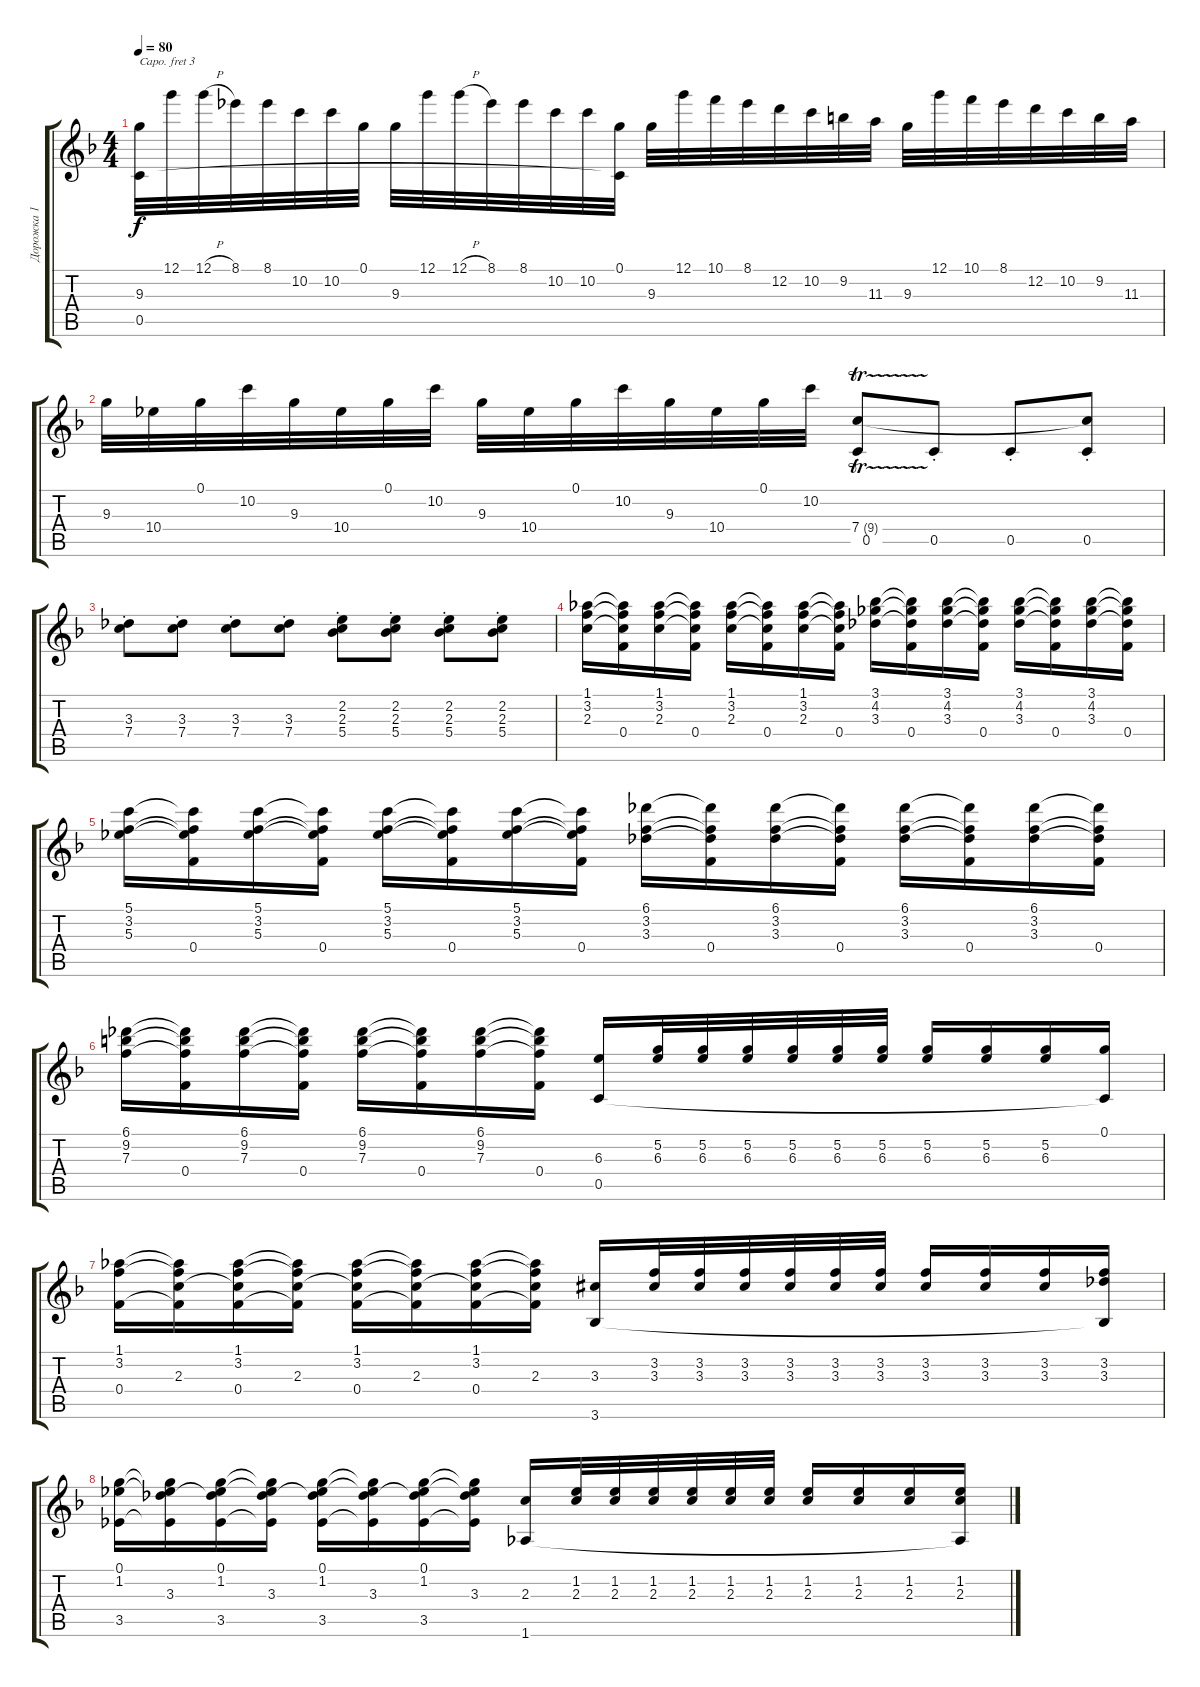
\track ("Дорожка 1" "Дорожка 1") {instrument acousticguitarnylon}
\staff {score tabs}
\capo 3
\tuning (E4 B3 G3 D3 A2 E2) {hide}
\ts (4 4)
\tempo 80
\clef g2
\ks dminor
(9.3 0.5).32{dy f} 12.1.32 12.1{h}.32 8.1.32 8.1.32 10.2.32 10.2.32 0.1.32 9.3.32 12.1.32 12.1{h}.32 8.1.32 8.1.32 10.2.32 10.2.32 (0.1 0.5{t}).32 9.3.32 12.1.32 10.1.32 8.1.32 12.2.32 10.2.32 9.2.32 11.3.32 9.3.32 12.1.32 10.1.32 8.1.32 12.2.32 10.2.32 9.2.32 11.3.32 |
9.3.32 10.4.32 0.1.32 10.2.32 9.3.32 10.4.32 0.1.32 10.2.32 9.3.32 10.4.32 0.1.32 10.2.32 9.3.32 10.4.32 0.1.32 10.2.32 (7.4{tr (9 64) st} 0.5{st}).8 0.5{st}.8 0.5{st}.8 (7.4{t} 0.5{st}).8 |
(3.3{st} 7.4{st}).8 (3.3{st} 7.4{st}).8 (3.3{st} 7.4{st}).8 (3.3{st} 7.4{st}).8 (2.2{st} 2.3{st} 5.4{st}).8 (2.2{st} 2.3{st} 5.4{st}).8 (2.2{st} 2.3{st} 5.4{st}).8 (2.2{st} 2.3{st} 5.4{st}).8 |
(1.1 3.2 2.3).16 (1.1{t} 3.2{t} 2.3{t} 0.4).16 (1.1 3.2 2.3).16 (1.1{t} 3.2{t} 2.3{t} 0.4).16 (1.1 3.2 2.3).16 (1.1{t} 3.2{t} 2.3{t} 0.4).16 (1.1 3.2 2.3).16 (1.1{t} 3.2{t} 2.3{t} 0.4).16 (3.1 4.2 3.3).16 (3.1{t} 4.2{t} 3.3{t} 0.4).16 (3.1 4.2 3.3).16 (3.1{t} 4.2{t} 3.3{t} 0.4).16 (3.1 4.2 3.3).16 (3.1{t} 4.2{t} 3.3{t} 0.4).16 (3.1 4.2 3.3).16 (3.1{t} 4.2{t} 3.3{t} 0.4).16 |
(5.1 3.2 5.3).16 (5.1{t} 3.2{t} 5.3{t} 0.4).16 (5.1 3.2 5.3).16 (5.1{t} 3.2{t} 5.3{t} 0.4).16 (5.1 3.2 5.3).16 (5.1{t} 3.2{t} 5.3{t} 0.4).16 (5.1 3.2 5.3).16 (5.1{t} 3.2{t} 5.3{t} 0.4).16 (6.1 3.2 3.3).16 (6.1{t} 3.2{t} 3.3{t} 0.4).16 (6.1 3.2 3.3).16 (6.1{t} 3.2{t} 3.3{t} 0.4).16 (6.1 3.2 3.3).16 (6.1{t} 3.2{t} 3.3{t} 0.4).16 (6.1 3.2 3.3).16 (6.1{t} 3.2{t} 3.3{t} 0.4).16 |
(6.1 9.2 7.3).16 (6.1{t} 9.2{t} 7.3{t} 0.4).16 (6.1 9.2 7.3).16 (6.1{t} 9.2{t} 7.3{t} 0.4).16 (6.1 9.2 7.3).16 (6.1{t} 9.2{t} 7.3{t} 0.4).16 (6.1 9.2 7.3).16 (6.1{t} 9.2{t} 7.3{t} 0.4).16 (6.3 0.5).16 (5.2 6.3).32 (5.2 6.3).32 (5.2 6.3).32 (5.2 6.3).32 (5.2 6.3).32 (5.2 6.3).32 (5.2 6.3).16 (5.2 6.3).16 (5.2 6.3).16 (0.1 0.5{t}).16 |
(1.1 3.2 0.4).16 (1.1{t} 3.2{t} 2.3 0.4{t}).16 (1.1 3.2 2.3{t} 0.4).16 (1.1{t} 3.2{t} 2.3 0.4{t}).16 (1.1 3.2 2.3{t} 0.4).16 (1.1{t} 3.2{t} 2.3 0.4{t}).16 (1.1 3.2 2.3{t} 0.4).16 (1.1{t} 3.2{t} 2.3 0.4{t}).16 (3.3{acc #} 3.6).16 (3.2 3.3{acc #}).32 (3.2 3.3{acc #}).32 (3.2 3.3{acc #}).32 (3.2 3.3{acc #}).32 (3.2 3.3{acc #}).32 (3.2 3.3{acc #}).32 (3.2 3.3{acc #}).16 (3.2 3.3{acc #}).16 (3.2 3.3{acc #}).16 (3.2 3.3 3.6{t}).16 |
(0.1 1.2 3.5).16 (0.1{t} 1.2{t} 3.3 3.5{t}).16 (0.1 1.2 3.3{t} 3.5).16 (0.1{t} 1.2{t} 3.3 3.5{t}).16 (0.1 1.2 3.3{t} 3.5).16 (0.1{t} 1.2{t} 3.3 3.5{t}).16 (0.1 1.2 3.3{t} 3.5).16 (0.1{t} 1.2{t} 3.3 3.5{t}).16 (2.3 1.6).16 (1.2 2.3).32 (1.2 2.3).32 (1.2 2.3).32 (1.2 2.3).32 (1.2 2.3).32 (1.2 2.3).32 (1.2 2.3).16 (1.2 2.3).16 (1.2 2.3).16 (1.2 2.3 1.6{t}).16
